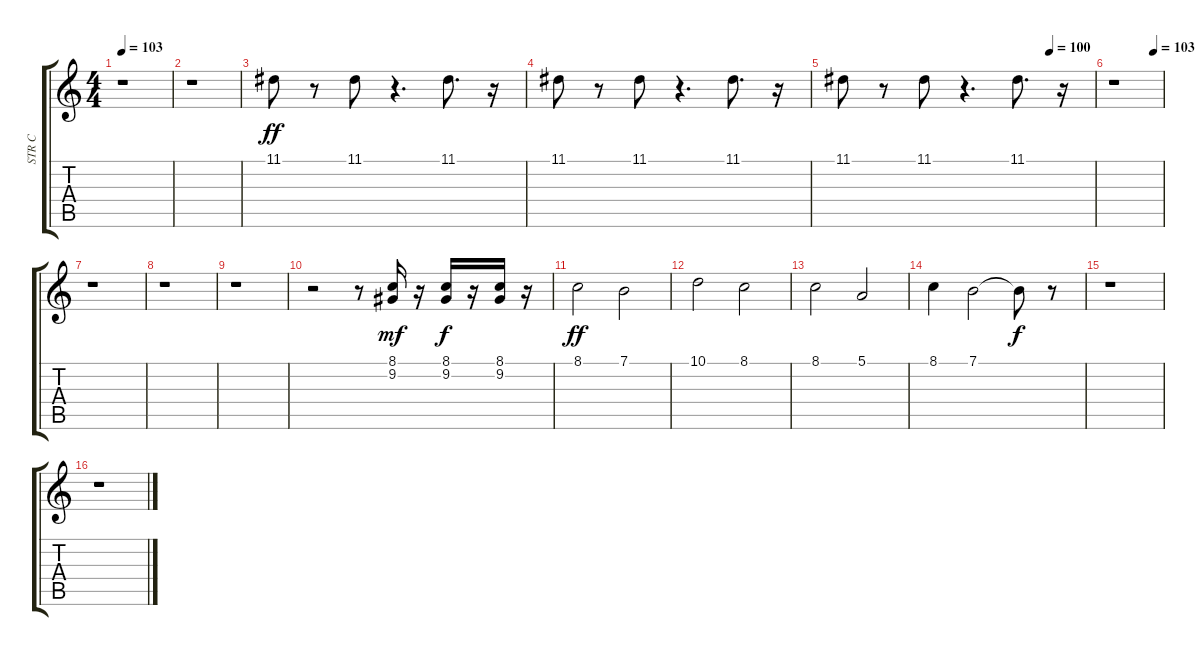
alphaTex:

\track ("STR C" "STR C") {instrument stringensemble1}
\staff {score tabs}
\tuning (E4 B3 G3 D3 A2 E2) {hide}
\ts (4 4)
\tempo 103
\clef g2
\ks c
r.1{dy f} |
r.1 |
11.1.8{dy ff} r.8 11.1.8 r.4{d} 11.1.8{d} r.16 |
11.1.8 r.8 11.1.8 r.4{d} 11.1.8{d} r.16 |
\tempo (100 0.8229166666666666)
11.1.8 r.8 11.1.8 r.4{d} 11.1.8{d} r.16 |
\tempo (103 0.8229166666666666)
r.1 |
r.1 |
r.1 |
r.1 |
r.2 r.8 (8.1 9.2).16{dy mf} r.16 (8.1 9.2).16{dy f} r.16 (8.1 9.2).16 r.16 |
8.1.2{dy ff} 7.1.2 |
10.1.2 8.1.2 |
8.1.2 5.1.2 |
8.1.4 7.1.2 7.1{t}.8{dy f} r.8 |
r.1 |
r.1
